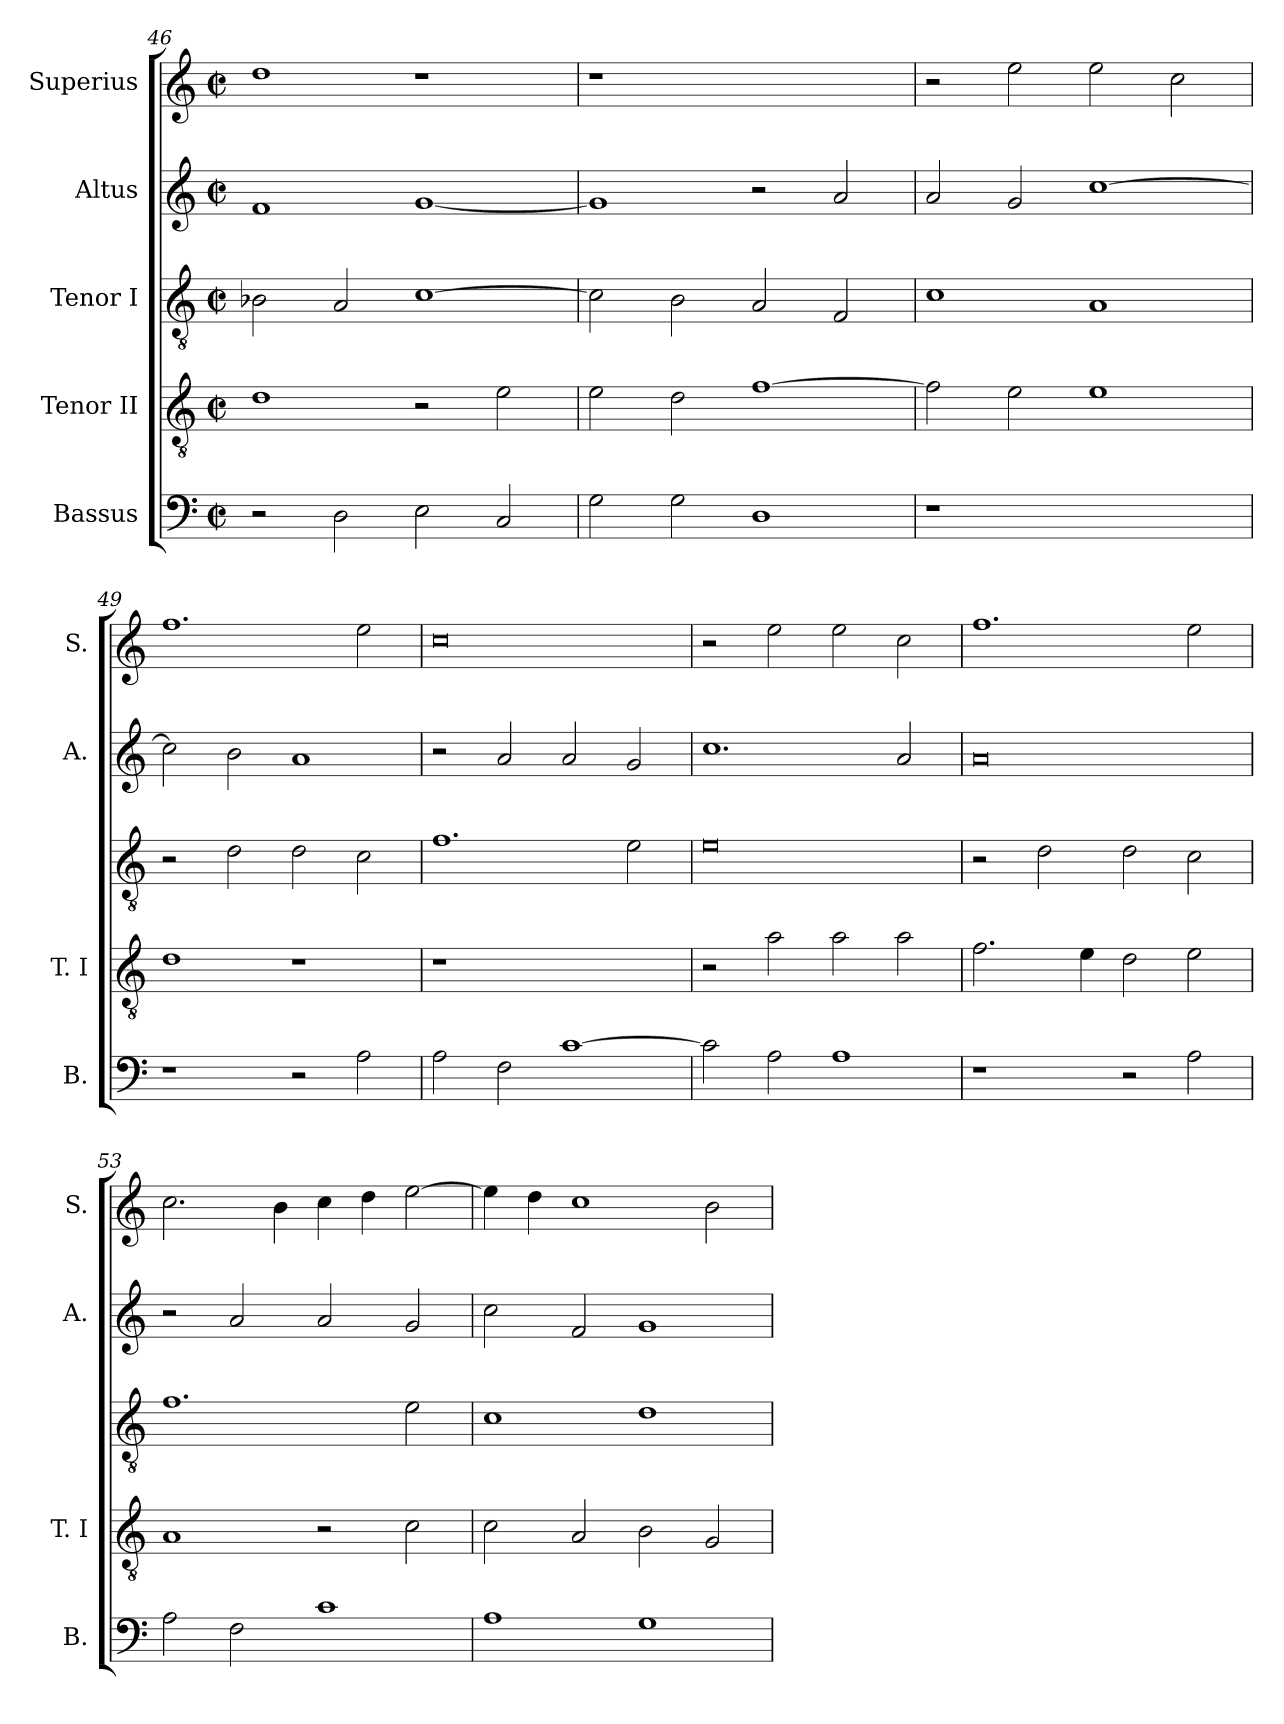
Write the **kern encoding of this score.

**kern	**kern	**kern	**kern	**kern
*part5	*part4	*part3	*part2	*part1
*staff5	*staff4	*staff3	*staff2	*staff1
*I"Bassus	*I"Tenor II	*I"Tenor I	*I"Altus	*I"Superius
*I'B.	*I'T. I	*	*I'A.	*I'S.
*clefF4	*clefGv2	*clefGv2	*clefG2	*clefG2
*	*ITrd7c12	*ITrd7c12	*	*
*k[]	*k[]	*k[]	*k[]	*k[]
*C:	*C:	*C:	*C:	*C:
*M2/2	*M2/2	*M2/2	*M2/2	*M2/2
*met(c|)	*met(c|)	*met(c|)	*met(c|)	*met(c|)
=46	=46	=46	=46	=46
2r	1Di	2BB-Xi\	1fi	1ddi
2Di\	.	2AAi/	.	.
2Ei\	2r	[>1Ci	[<1gi	1r
2Ci/	2Ei\	.	.	.
=47	=47	=47	=47	=47
!	!	!	!	!LO:N:vis=1
2Gi\	2Ei\	2Ci\]	1gi]	1r
2Gi\	2Di\	2BBi\	.	.
1Di	[>1Fi	2AAi/	2r	1ryy
.	.	2FFi/	2ai/	.
=48	=48	=48	=48	=48
!LO:N:vis=1	!	!	!	!
1r	2Fi\]	1Ci	2ai/	2r
.	2Ei\	.	2gi/	2eei\
1ryy	1Ei	1AAi	[>1cci	2eei\
.	.	.	.	2cci\
=49	=49	=49	=49	=49
1r	1Di	2r	2cci\]	1.ffi
.	.	2Di\	2bi\	.
2r	1r	2Di\	1ai	.
2Ai\	.	2Ci\	.	2eei\
!!LO:PB:g=z
=50	=50	=50	=50	=50
!	!LO:N:vis=1	!	!	!
2Ai\	1r	1.Fi	2r	0cci
2Fi\	.	.	2ai/	.
[>1ci	1ryy	.	2ai/	.
.	.	2Ei\	2gi/	.
=51	=51	=51	=51	=51
2ci\]	2r	0Ei	1.cci	2r
2Ai\	2Ai\	.	.	2eei\
1Ai	2Ai\	.	.	2eei\
.	2Ai\	.	2ai/	2cci\
=52	=52	=52	=52	=52
1r	2.Fi\	2r	0ai	1.ffi
.	.	2Di\	.	.
.	4Ei\	.	.	.
2r	2Di\	2Di\	.	.
2Ai\	2Ei\	2Ci\	.	2eei\
=53	=53	=53	=53	=53
2Ai\	1AAi	1.Fi	2r	2.cci\
2Fi\	.	.	2ai/	.
.	.	.	.	4bi\
1ci	2r	.	2ai/	4cci\
.	.	.	.	4ddi\
.	2Ci\	2Ei\	2gi/	[>2eei\
=54	=54	=54	=54	=54
1Ai	2Ci\	1Ci	2cci\	4eei\]
.	.	.	.	4ddi\
.	2AAi/	.	2fi/	1cci
1Gi	2BBi\	1Di	1gi	.
.	2GGi/	.	.	2bi\
=	=	=	=	=
*-	*-	*-	*-	*-
